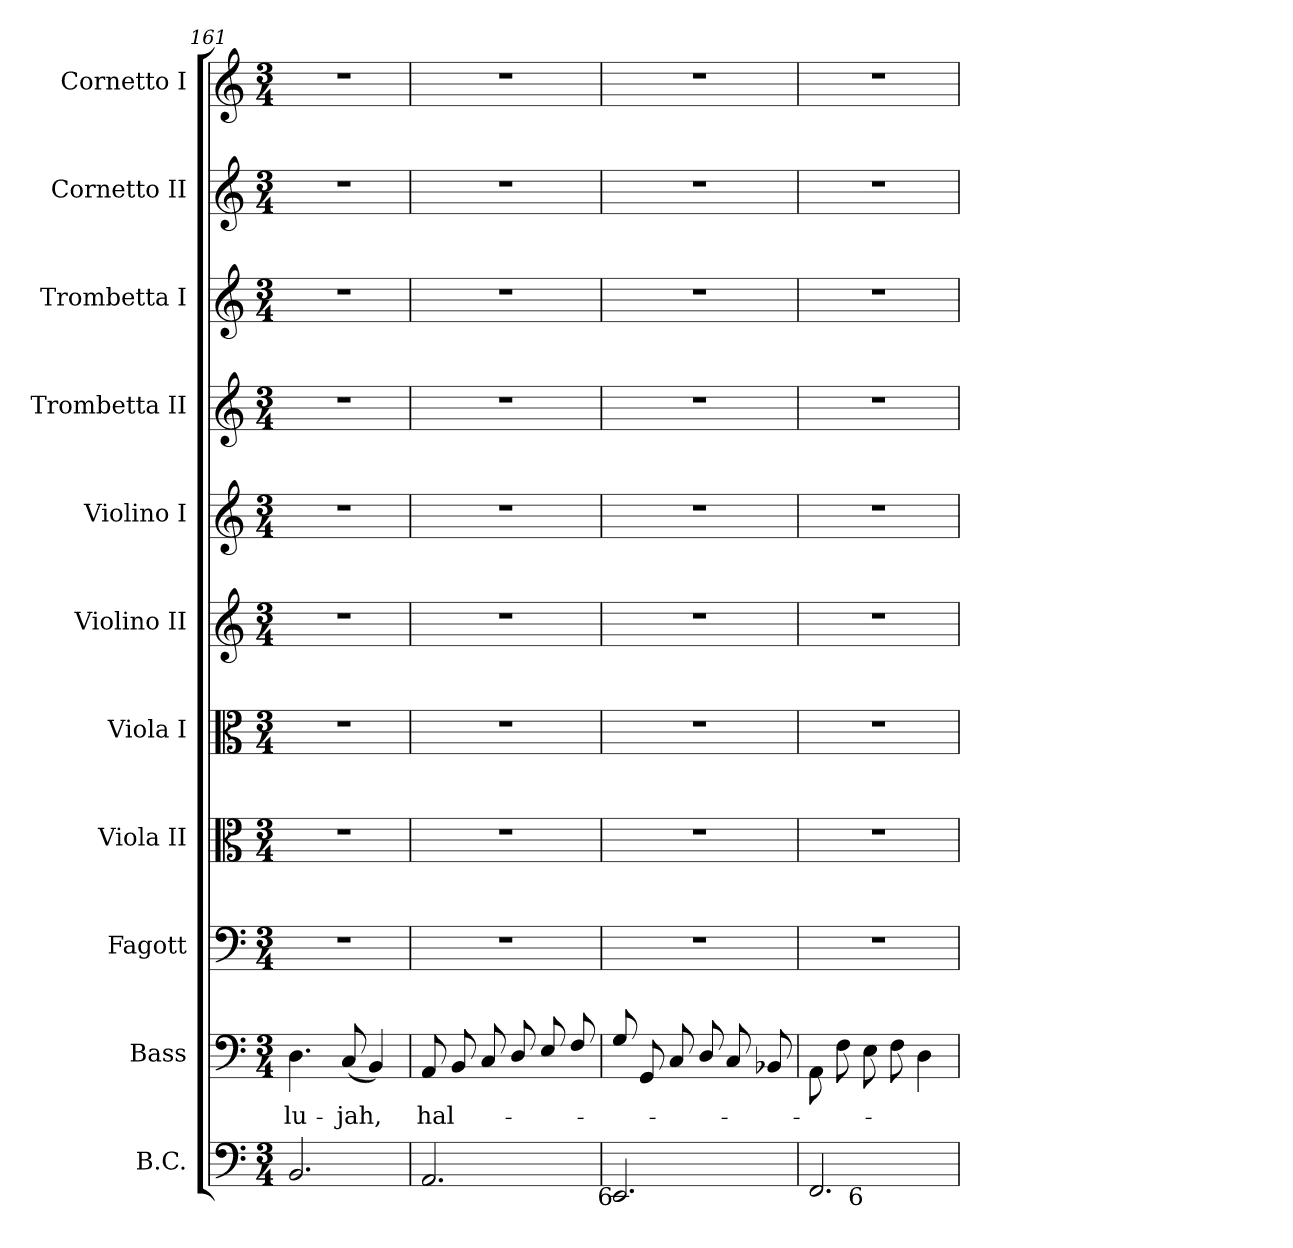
**kern	**kern	**text	**kern	**kern	**kern	**kern	**kern	**kern	**kern	**kern	**kern
*part11	*part10	*part10	*part9	*part8	*part7	*part6	*part5	*part4	*part3	*part2	*part1
*staff11	*staff10	*staff10	*staff9	*staff8	*staff7	*staff6	*staff5	*staff4	*staff3	*staff2	*staff1
*I"B.C.	*I"Bass	*	*I"Fagott	*I"Viola II	*I"Viola I	*I"Violino II	*I"Violino I	*I"Trombetta II	*I"Trombetta I	*I"Cornetto II	*I"Cornetto I
*	*I'B.	*	*I'Fg.	*I'Vla.	*I'Vla.	*	*	*	*	*	*
*clefF4	*clefF4	*	*clefF4	*clefC3	*clefC3	*clefG2	*clefG2	*clefG2	*clefG2	*clefG2	*clefG2
*k[]	*k[]	*	*k[]	*k[]	*k[]	*k[]	*k[]	*k[]	*k[]	*k[]	*k[]
*C:	*C:	*	*C:	*C:	*C:	*C:	*C:	*C:	*C:	*C:	*C:
*M3/4	*M3/4	*	*M3/4	*M3/4	*M3/4	*M3/4	*M3/4	*M3/4	*M3/4	*M3/4	*M3/4
=161	=161	=161	=161	=161	=161	=161	=161	=161	=161	=161	=161
!	!	!LO:LY:b:color=#000000	!LO:N:vis=1	!LO:N:vis=1	!LO:N:vis=1	!LO:N:vis=1	!LO:N:vis=1	!LO:N:vis=1	!LO:N:vis=1	!LO:N:vis=1	!LO:N:vis=1
2.BBi/	4.Di\	-lu-	2.r	2.r	2.r	2.r	2.r	2.r	2.r	2.r	2.r
!	!	!LO:LY:b:color=#000000	!	!	!	!	!	!	!	!	!
.	(8Ci/	-jah,	.	.	.	.	.	.	.	.	.
.	4BBi/)	.	.	.	.	.	.	.	.	.	.
=162	=162	=162	=162	=162	=162	=162	=162	=162	=162	=162	=162
!	!	!LO:LY:b:color=#000000	!LO:N:vis=1	!LO:N:vis=1	!LO:N:vis=1	!LO:N:vis=1	!LO:N:vis=1	!LO:N:vis=1	!LO:N:vis=1	!LO:N:vis=1	!LO:N:vis=1
2.AAi/	8AAi/	hal-	2.r	2.r	2.r	2.r	2.r	2.r	2.r	2.r	2.r
.	8BBi/	.	.	.	.	.	.	.	.	.	.
.	8Ci/	.	.	.	.	.	.	.	.	.	.
.	8Di/	.	.	.	.	.	.	.	.	.	.
.	8Ei/	.	.	.	.	.	.	.	.	.	.
.	8Fi/	.	.	.	.	.	.	.	.	.	.
=163	=163	=163	=163	=163	=163	=163	=163	=163	=163	=163	=163
!LO:TX:b:rj:t=6	!	!	!	!	!	!	!	!	!	!	!
!	!	!	!LO:N:vis=1	!LO:N:vis=1	!LO:N:vis=1	!LO:N:vis=1	!LO:N:vis=1	!LO:N:vis=1	!LO:N:vis=1	!LO:N:vis=1	!LO:N:vis=1
2.EEi/	8Gi/	.	2.r	2.r	2.r	2.r	2.r	2.r	2.r	2.r	2.r
.	8GGi/	.	.	.	.	.	.	.	.	.	.
.	8Ci/	.	.	.	.	.	.	.	.	.	.
.	8Di/	.	.	.	.	.	.	.	.	.	.
.	8Ci/	.	.	.	.	.	.	.	.	.	.
.	8BB-Xi/	.	.	.	.	.	.	.	.	.	.
=164	=164	=164	=164	=164	=164	=164	=164	=164	=164	=164	=164
!LO:TX:b:rj:t=5	!	!	!	!	!	!	!	!	!	!	!
!	!	!	!LO:N:vis=1	!LO:N:vis=1	!LO:N:vis=1	!LO:N:vis=1	!LO:N:vis=1	!LO:N:vis=1	!LO:N:vis=1	!LO:N:vis=1	!LO:N:vis=1
*^	*	*	*	*	*	*	*	*	*	*	*
2.FFi/	4ryy	8AAi\	.	2.r	2.r	2.r	2.r	2.r	2.r	2.r	2.r	2.r
.	.	8Fi\	.	.	.	.	.	.	.	.	.	.
!	!LO:TX:b:rj:t=6	!	!	!	!	!	!	!	!	!	!	!
.	2ryy	8Ei\	.	.	.	.	.	.	.	.	.	.
.	.	8Fi\	.	.	.	.	.	.	.	.	.	.
.	.	4Di\	.	.	.	.	.	.	.	.	.	.
*v	*v	*	*	*	*	*	*	*	*	*	*	*
=	=	=	=	=	=	=	=	=	=	=	=
*-	*-	*-	*-	*-	*-	*-	*-	*-	*-	*-	*-
